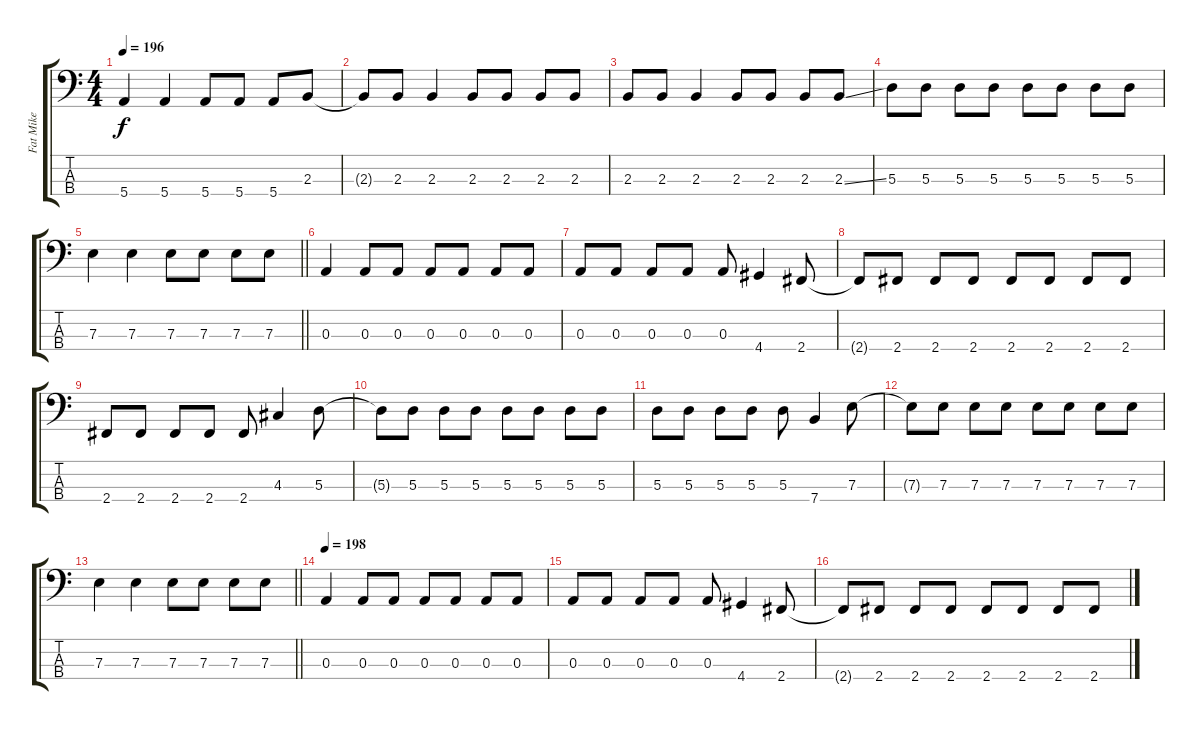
\track ("Fat Mike" "Fat Mike") {instrument electricbasspick}
\staff {score tabs}
\tuning (G2 D2 A1 E1) {hide}
\ts (4 4)
\tempo 196
\clef f4
\ks c
5.4{t}.4{dy f} 5.4.4 5.4.8 5.4.8 5.4.8 2.3.8 |
2.3{t}.8 2.3.8 2.3.4 2.3.8 2.3.8 2.3.8 2.3.8 |
2.3.8 2.3.8 2.3.4 2.3.8 2.3.8 2.3.8 2.3{ss}.8 |
5.3.8 5.3.8 5.3.8 5.3.8 5.3.8 5.3.8 5.3.8 5.3.8 |
\barLineRight lightlight
7.3.4 7.3.4 7.3.8 7.3.8 7.3.8 7.3.8 |
\section ("" "")
0.3.4 0.3.8 0.3.8 0.3.8 0.3.8 0.3.8 0.3.8 |
0.3.8 0.3.8 0.3.8 0.3.8 0.3.8 4.4.4 2.4.8 |
2.4{t}.8 2.4.8 2.4.8 2.4.8 2.4.8 2.4.8 2.4.8 2.4.8 |
2.4.8 2.4.8 2.4.8 2.4.8 2.4.8 4.3.4 5.3.8 |
5.3{t}.8 5.3.8 5.3.8 5.3.8 5.3.8 5.3.8 5.3.8 5.3.8 |
5.3.8 5.3.8 5.3.8 5.3.8 5.3.8 7.4.4 7.3.8 |
7.3{t}.8 7.3.8 7.3.8 7.3.8 7.3.8 7.3.8 7.3.8 7.3.8 |
\barLineRight lightlight
7.3.4 7.3.4 7.3.8 7.3.8 7.3.8 7.3.8 |
\section ("" "")
\tempo 198
0.3.4 0.3.8 0.3.8 0.3.8 0.3.8 0.3.8 0.3.8 |
0.3.8 0.3.8 0.3.8 0.3.8 0.3.8 4.4.4 2.4.8 |
2.4{t}.8 2.4.8 2.4.8 2.4.8 2.4.8 2.4.8 2.4.8 2.4.8
